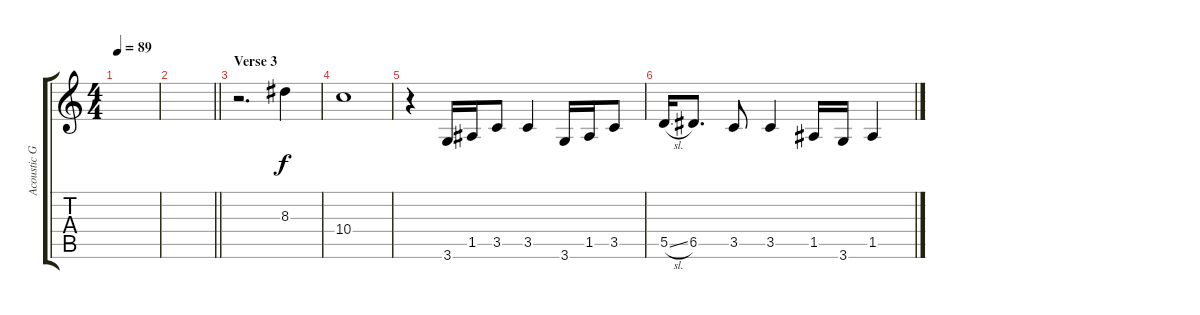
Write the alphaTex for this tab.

\track ("Acoustic Guitar 3" "Acoustic G") {instrument acousticguitarsteel}
\staff {score tabs}
\tuning (E4 B3 G3 D3 A2 E2) {hide}
\ts (4 4)
\tempo 89
\clef g2
\ks c
|
\barLineRight lightlight
|
\section ("" "Verse 3")
r.2{d} 8.3.4 |
10.4.1 |
r.4 3.6.16 1.5.16 3.5.8 3.5.4 3.6.16 1.5.16 3.5.8 |
5.5{sl}.16 6.5.8{d} 3.5.8 3.5.4 1.5.16 3.6.16 1.5.4
